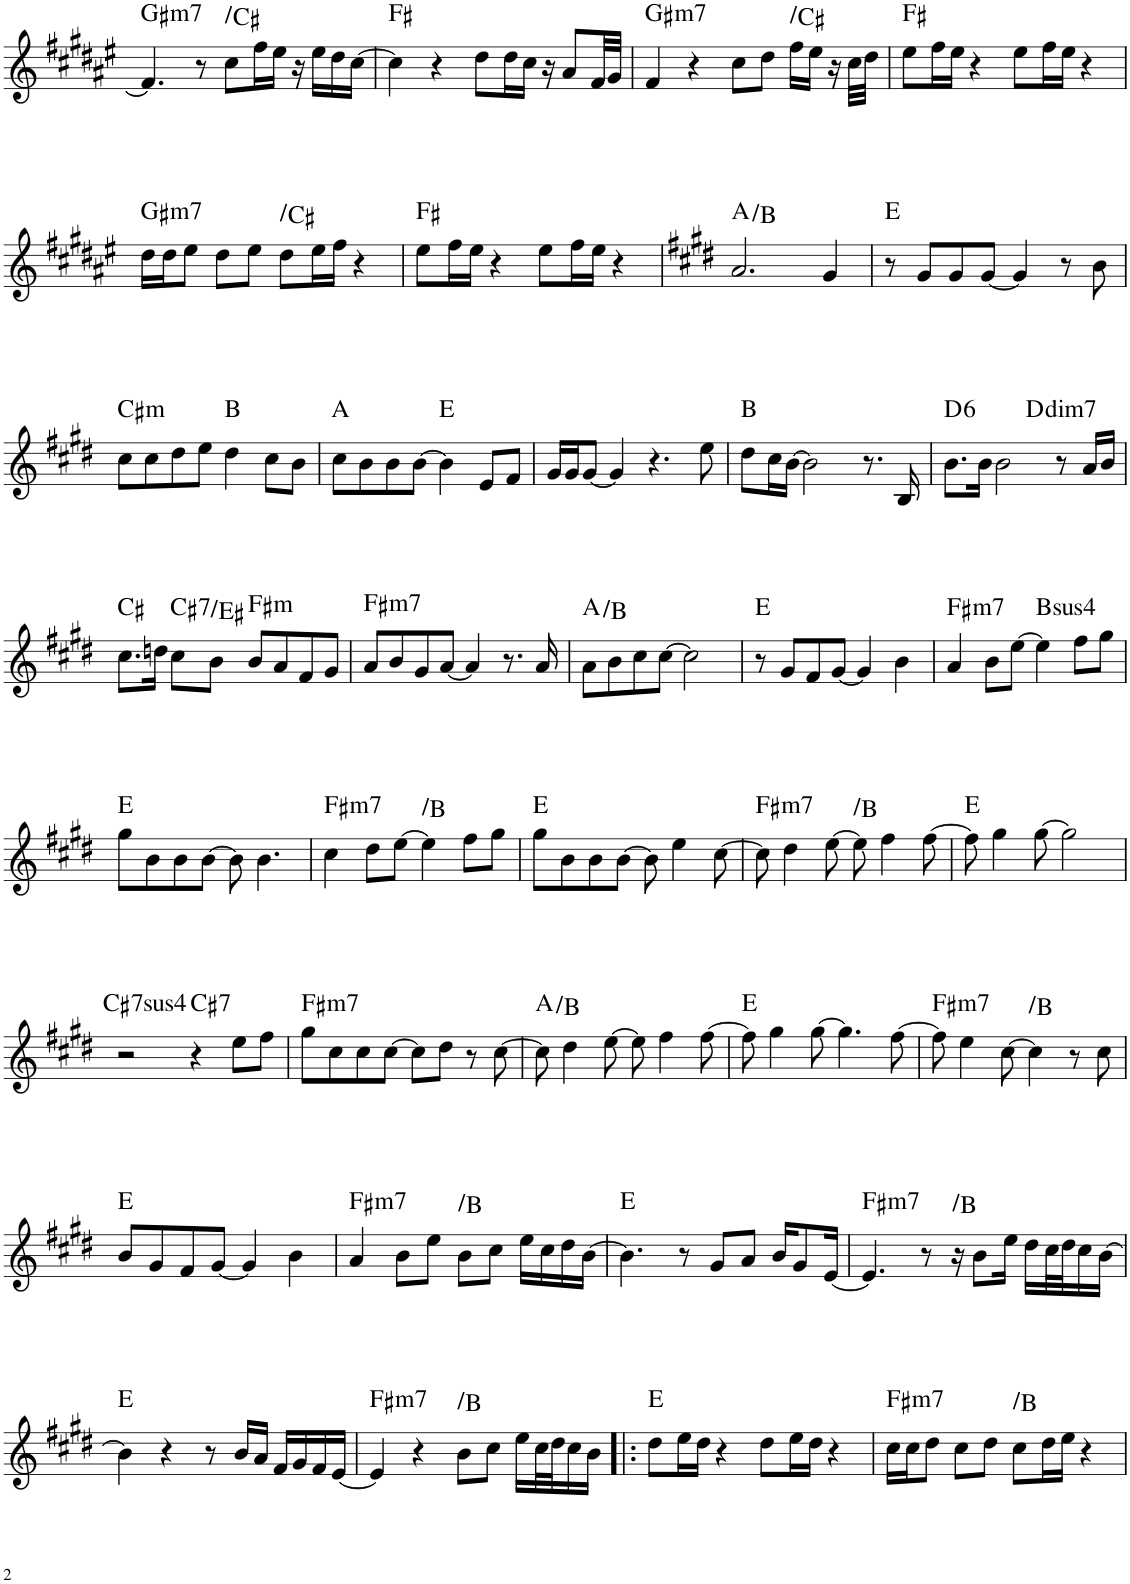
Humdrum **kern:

**kern	**harte
*part1	*part1
*staff1	*
*I"Piano	*
*I'Pno.	*
!!LO:PB:g=z
*clefG2	*
*k[f#c#g#d#a#e#]	*
*M4/4	*
=30	=30
!	!LO:H:kt=m7
4.f#/]	G#:min7
8r	.
!	!LO:H:kt=N.C.
8cc#\L	N
16ff#\L	.
16ee#\JJ	.
16r	.
16ee#\LL	.
16dd#\	.
[16cc#\JJ	.
=31	=31
4cc#\]	F#:maj
4r	.
8dd#\L	.
16dd#\L	.
16cc#\JJ	.
16r	.
8a#/L	.
32f#/LL	.
32g#/JJJ	.
=32	=32
!	!LO:H:kt=m7
4f#/	G#:min7
4r	.
8cc#\L	.
8dd#\J	.
!	!LO:H:kt=N.C.
16ff#\LL	N
16ee#\JJ	.
16r	.
32cc#\LLL	.
32dd#\JJJ	.
=33	=33
8ee#\L	F#:maj
16ff#\L	.
16ee#\JJ	.
4r	.
8ee#\L	.
16ff#\L	.
16ee#\JJ	.
4r	.
!!LO:LB:g=z
=34	=34
!	!LO:H:kt=m7
16dd#\LL	G#:min7
16dd#\J	.
8ee#\J	.
8dd#\L	.
8ee#\J	.
!	!LO:H:kt=N.C.
8dd#\L	N
16ee#\L	.
16ff#\JJ	.
4r	.
=35	=35
8ee#\L	F#:maj
16ff#\L	.
16ee#\JJ	.
4r	.
8ee#\L	.
16ff#\L	.
16ee#\JJ	.
4r	.
=36	=36
*k[f#c#g#d#]	*
2.a/	A:maj/2
4g#/	.
=37	=37
8r	E:maj
8g#/L	.
8g#/	.
[8g#/J	.
4g#/]	.
8r	.
8b\	.
!!LO:LB:g=z
=38	=38
!	!LO:H:kt=m
8cc#\L	C#:min
8cc#\	.
8dd#\	.
8ee\J	.
4dd#\	B:maj
8cc#\L	.
8b\J	.
=39	=39
8cc#\L	A:maj
8b\	.
8b\	.
[8b\J	.
4b\]	E:maj
8e/L	.
8f#/J	.
=40	=40
16g#/LL	.
16g#/J	.
[8g#/J	.
4g#/]	.
4.r	.
8ee\	.
=41	=41
8dd#\L	B:maj
16cc#\L	.
[16b\JJ	.
2b\]	.
8.r	.
16B/	.
=42	=42
!	!LO:H:kt=6
*^	*
8.b\L	2ryy	D:maj6
16b\Jk	.	.
2b\	.	.
!	!	!LO:H:kt=dim7
.	2ryy	D:dim7
8r	.	.
16a/LL	.	.
16b/JJ	.	.
*v	*v	*
!!LO:LB:g=z
=43	=43
8.cc#\L	C#:maj
16ddn\Jk	.
!	!LO:H:kt=7
8cc#\L	C#:7/3
8b\J	.
!	!LO:H:kt=m
8b/L	F#:min
8a/	.
8f#/	.
8g#/J	.
=44	=44
!	!LO:H:kt=m7
8a/L	F#:min7
8b/	.
8g#/	.
[8a/J	.
4a/]	.
8.r	.
16a/	.
=45	=45
8a\L	A:maj/2
8b\	.
8cc#\	.
[8cc#\J	.
2cc#\]	.
=46	=46
8r	E:maj
8g#/L	.
8f#/	.
[8g#/J	.
4g#/]	.
4b\	.
=47	=47
!	!LO:H:kt=m7
4a/	F#:min7
8b\L	.
[8ee\J	.
!	!LO:H:kt=4
4ee\]	B:sus4
8ff#\L	.
8gg#\J	.
!!LO:LB:g=z
=48	=48
8gg#\L	E:maj
8b\	.
8b\	.
[8b\J	.
8b\]	.
4.b\	.
=49	=49
!	!LO:H:kt=m7
4cc#\	F#:min7
8dd#\L	.
[8ee\J	.
!	!LO:H:kt=N.C.
4ee\]	N
8ff#\L	.
8gg#\J	.
=50	=50
8gg#\L	E:maj
8b\	.
8b\	.
[8b\J	.
8b\]	.
4ee\	.
[8cc#\	.
=51	=51
!	!LO:H:kt=m7
8cc#\]	F#:min7
4dd#\	.
[8ee\	.
!	!LO:H:kt=N.C.
8ee\]	N
4ff#\	.
[8ff#\	.
=52	=52
8ff#\]	E:maj
4gg#\	.
[8gg#\	.
2gg#\]	.
!!LO:LB:g=z
=53	=53
!	!LO:H:kt=74
2r	C#:sus4(7)
!	!LO:H:kt=7
4r	C#:7
8ee\L	.
8ff#\J	.
=54	=54
!	!LO:H:kt=m7
8gg#\L	F#:min7
8cc#\	.
8cc#\	.
[8cc#\J	.
8cc#\L]	.
8dd#\J	.
8r	.
[8cc#\	.
=55	=55
8cc#\]	A:maj/2
4dd#\	.
[8ee\	.
8ee\]	.
4ff#\	.
[8ff#\	.
=56	=56
8ff#\]	E:maj
4gg#\	.
[8gg#\	.
4.gg#\]	.
[8ff#\	.
=57	=57
!	!LO:H:kt=m7
8ff#\]	F#:min7
4ee\	.
[8cc#\	.
!	!LO:H:kt=N.C.
4cc#\]	N
8r	.
8cc#\	.
!!LO:LB:g=z
=58	=58
8b/L	E:maj
8g#/	.
8f#/	.
[8g#/J	.
4g#/]	.
4b\	.
=59	=59
!	!LO:H:kt=m7
4a/	F#:min7
8b\L	.
8ee\J	.
!	!LO:H:kt=N.C.
8b\L	N
8cc#\J	.
16ee\LL	.
16cc#\	.
16dd#\	.
[16b\JJ	.
=60	=60
4.b\]	E:maj
8r	.
8g#/L	.
8a/J	.
16b/KL	.
8g#/	.
[16e/Jk	.
=61	=61
!	!LO:H:kt=m7
4.e/]	F#:min7
8r	.
!	!LO:H:kt=N.C.
16r	N
8b\L	.
16ee\Jk	.
16dd#\LL	.
32cc#\L	.
32dd#\J	.
16cc#\	.
[16b\JJ	.
!!LO:LB:g=z
=62	=62
4b\]	E:maj
4r	.
8r	.
16b/LL	.
16a/JJ	.
16f#/LL	.
16g#/	.
16f#/	.
[16e/JJ	.
=63	=63
!	!LO:H:kt=m7
4e/]	F#:min7
4r	.
!	!LO:H:kt=N.C.
8b\L	N
8cc#\J	.
16ee\LL	.
32cc#\L	.
32dd#\J	.
16cc#\	.
16b\JJ	.
=64!|:	=64!|:
8dd#\L	E:maj
16ee\L	.
16dd#\JJ	.
4r	.
8dd#\L	.
16ee\L	.
16dd#\JJ	.
4r	.
=65	=65
!	!LO:H:kt=m7
16cc#\LL	F#:min7
16cc#\J	.
8dd#\J	.
8cc#\L	.
8dd#\J	.
!	!LO:H:kt=N.C.
8cc#\L	N
16dd#\L	.
16ee\JJ	.
4r	.
=	=
*-	*-
